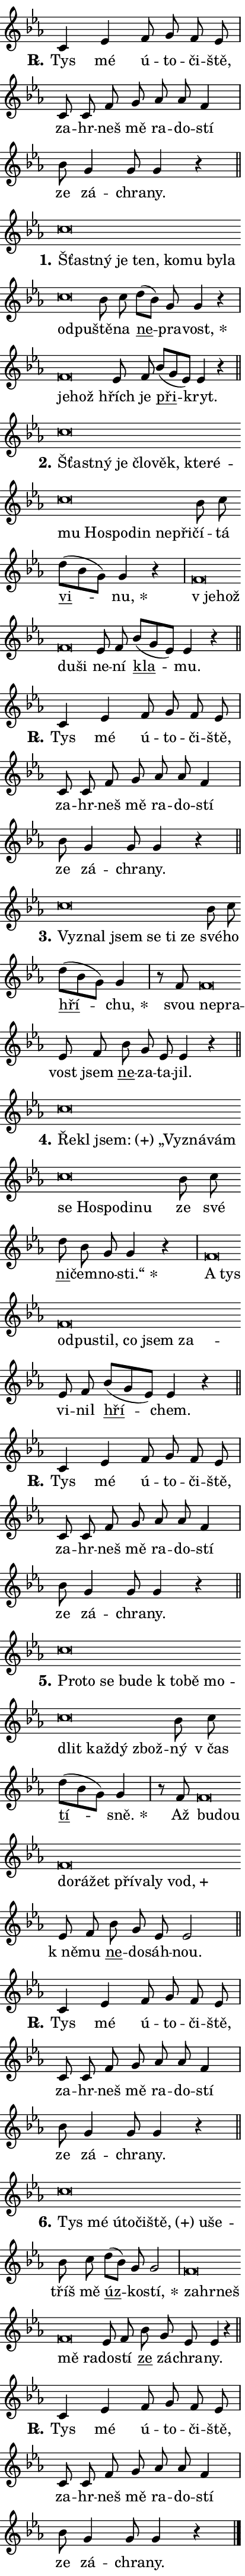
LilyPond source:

\version "2.24.0"
\header { tagline = "" }
\paper {
  indent = 0\cm
  top-margin = 0\cm
  right-margin = 0.13\cm % to fit lyric hyphens
  bottom-margin = 0\cm
  left-margin = 0\cm
  paper-width = 7\cm
  page-breaking = #ly:one-page-breaking
  system-system-spacing.basic-distance = #11
  score-system-spacing.basic-distance = #11
  ragged-last = ##f
}


%% Author: Thomas Morley
%% https://lists.gnu.org/archive/html/lilypond-user/2020-05/msg00002.html
#(define (line-position grob)
"Returns position of @var[grob} in current system:
   @code{'start}, if at first time-step
   @code{'end}, if at last time-step
   @code{'middle} otherwise
"
  (let* ((col (ly:item-get-column grob))
         (ln (ly:grob-object col 'left-neighbor))
         (rn (ly:grob-object col 'right-neighbor))
         (col-to-check-left (if (ly:grob? ln) ln col))
         (col-to-check-right (if (ly:grob? rn) rn col))
         (break-dir-left
           (and
             (ly:grob-property col-to-check-left 'non-musical #f)
             (ly:item-break-dir col-to-check-left)))
         (break-dir-right
           (and
             (ly:grob-property col-to-check-right 'non-musical #f)
             (ly:item-break-dir col-to-check-right))))
        (cond ((eqv? 1 break-dir-left) 'start)
              ((eqv? -1 break-dir-right) 'end)
              (else 'middle))))

#(define (tranparent-at-line-position vctor)
  (lambda (grob)
  "Relying on @code{line-position} select the relevant enry from @var{vctor}.
Used to determine transparency,"
    (case (line-position grob)
      ((end) (not (vector-ref vctor 0)))
      ((middle) (not (vector-ref vctor 1)))
      ((start) (not (vector-ref vctor 2))))))

noteHeadBreakVisibility =
#(define-music-function (break-visibility)(vector?)
"Makes @code{NoteHead}s transparent relying on @var{break-visibility}"
#{
  \override NoteHead.transparent =
    #(tranparent-at-line-position break-visibility)
#})

#(define delete-ledgers-for-transparent-note-heads
  (lambda (grob)
    "Reads whether a @code{NoteHead} is transparent.
If so this @code{NoteHead} is removed from @code{'note-heads} from
@var{grob}, which is supposed to be @code{LedgerLineSpanner}.
As a result ledgers are not printed for this @code{NoteHead}"
    (let* ((nhds-array (ly:grob-object grob 'note-heads))
           (nhds-list
             (if (ly:grob-array? nhds-array)
                 (ly:grob-array->list nhds-array)
                 '()))
           ;; Relies on the transparent-property being done before
           ;; Staff.LedgerLineSpanner.after-line-breaking is executed.
           ;; This is fragile ...
           (to-keep
             (remove
               (lambda (nhd)
                 (ly:grob-property nhd 'transparent #f))
               nhds-list)))
      ;; TODO find a better method to iterate over grob-arrays, similiar
      ;; to filter/remove etc for lists
      ;; For now rebuilt from scratch
      (set! (ly:grob-object grob 'note-heads)  '())
      (for-each
        (lambda (nhd)
          (ly:pointer-group-interface::add-grob grob 'note-heads nhd))
        to-keep))))

squashNotes = {
  \override NoteHead.X-extent = #'(-0.2 . 0.2)
  \override NoteHead.Y-extent = #'(-0.75 . 0)
  \override NoteHead.stencil =
    #(lambda (grob)
       (let ((pos (ly:grob-property grob 'staff-position)))
         (begin
           (if (< pos -7) (display "ERROR: Lower brevis then expected\n") (display ""))
           (if (<= pos -6) ly:text-interface::print ly:note-head::print))))
}
unSquashNotes = {
  \revert NoteHead.X-extent
  \revert NoteHead.Y-extent
  \revert NoteHead.stencil
}

hideNotes = \noteHeadBreakVisibility #begin-of-line-visible
unHideNotes = \noteHeadBreakVisibility #all-visible

% work-around for resetting accidentals
% https://lilypond.org/doc/v2.23/Documentation/notation/displaying-rhythms#unmetered-music
cadenzaMeasure = {
  \cadenzaOff
  \partial 1024 s1024
  \cadenzaOn
}

#(define-markup-command (accent layout props text) (markup?)
  "Underline accented syllable"
  (interpret-markup layout props
    #{\markup \override #'(offset . 4.3) \underline { #text }#}))

responsum = \markup \concat {
  "R" \hspace #-1.05 \path #0.1 #'((moveto 0 0.07) (lineto 0.9 0.8)) \hspace #0.05 "."
}

spaceSize = #0.6828661417322834 % exact space size for TeX Gyre Schola

\layout {
  \context {
    \Staff
    \remove "Time_signature_engraver"
    \override LedgerLineSpanner.after-line-breaking = #delete-ledgers-for-transparent-note-heads
  }
  \context {
    \Lyrics {
      \override LyricSpace.minimum-distance = \spaceSize
      \override LyricText.font-name = #"TeX Gyre Schola"
      \override LyricText.font-size = 1
      \override StanzaNumber.font-name = #"TeX Gyre Schola Bold"
      \override StanzaNumber.font-size = 1
    }
  }
  \context {
    \Score 
    \override NoteHead.text =
      #(lambda (grob) 
        (let ((pos (ly:grob-property grob 'staff-position)))
          #{\markup {
            \combine
              \halign #-0.55 \raise #(if (= pos -6) 0 0.5) \override #'(thickness . 2) \draw-line #'(3.2 . 0)
              \musicglyph "noteheads.sM1"
          }#}))
  }
}

% magnetic-lyrics.ily
%
%   written by
%     Jean Abou Samra <jean@abou-samra.fr>
%     Werner Lemberg <wl@gnu.org>
%
%   adapted by
%     Jiri Hon <jiri.hon@gmail.com>
%
% Version 2022-Apr-15

% https://www.mail-archive.com/lilypond-user@gnu.org/msg149350.html

#(define (Left_hyphen_pointer_engraver context)
   "Collect syllable-hyphen-syllable occurrences in lyrics and store
them in properties.  This engraver only looks to the left.  For
example, if the lyrics input is @code{foo -- bar}, it does the
following.

@itemize @bullet
@item
Set the @code{text} property of the @code{LyricHyphen} grob between
@q{foo} and @q{bar} to @code{foo}.

@item
Set the @code{left-hyphen} property of the @code{LyricText} grob with
text @q{foo} to the @code{LyricHyphen} grob between @q{foo} and
@q{bar}.
@end itemize

Use this auxiliary engraver in combination with the
@code{lyric-@/text::@/apply-@/magnetic-@/offset!} hook."
   (let ((hyphen #f)
         (text #f))
     (make-engraver
      (acknowledgers
       ((lyric-syllable-interface engraver grob source-engraver)
        (set! text grob)))
      (end-acknowledgers
       ((lyric-hyphen-interface engraver grob source-engraver)
        ;(when (not (grob::has-interface grob 'lyric-space-interface))
          (set! hyphen grob)));)
      ((stop-translation-timestep engraver)
       (when (and text hyphen)
         (ly:grob-set-object! text 'left-hyphen hyphen))
       (set! text #f)
       (set! hyphen #f)))))

#(define (lyric-text::apply-magnetic-offset! grob)
   "If the space between two syllables is less than the value in
property @code{LyricText@/.details@/.squash-threshold}, move the right
syllable to the left so that it gets concatenated with the left
syllable.

Use this function as a hook for
@code{LyricText@/.after-@/line-@/breaking} if the
@code{Left_@/hyphen_@/pointer_@/engraver} is active."
   (let ((hyphen (ly:grob-object grob 'left-hyphen #f)))
     (when hyphen
       (let ((left-text (ly:spanner-bound hyphen LEFT)))
         (when (grob::has-interface left-text 'lyric-syllable-interface)
           (let* ((common (ly:grob-common-refpoint grob left-text X))
                  (this-x-ext (ly:grob-extent grob common X))
                  (left-x-ext
                   (begin
                     ;; Trigger magnetism for left-text.
                     (ly:grob-property left-text 'after-line-breaking)
                     (ly:grob-extent left-text common X)))
                  ;; `delta` is the gap width between two syllables.
                  (delta (- (interval-start this-x-ext)
                            (interval-end left-x-ext)))
                  (details (ly:grob-property grob 'details))
                  (threshold (assoc-get 'squash-threshold details 0.2)))
             (when (< delta threshold)
               (let* (;; We have to manipulate the input text so that
                      ;; ligatures crossing syllable boundaries are not
                      ;; disabled.  For languages based on the Latin
                      ;; script this is essentially a beautification.
                      ;; However, for non-Western scripts it can be a
                      ;; necessity.
                      (lt (ly:grob-property left-text 'text))
                      (rt (ly:grob-property grob 'text))
                      (is-space (grob::has-interface hyphen 'lyric-space-interface))
                      (space (if is-space " " ""))
                      (extra-delta (if is-space spaceSize 0))
                      ;; Append new syllable.
                      (ltrt-space (if (and (string? lt) (string? rt))
                                (string-append lt space rt)
                                (make-concat-markup (list lt space rt))))
                      ;; Right-align `ltrt` to the right side.
                      (ltrt-space-markup (grob-interpret-markup
                               grob
                               (make-translate-markup
                                (cons (interval-length this-x-ext) 0)
                                (make-right-align-markup ltrt-space)))))
                 (begin
                   ;; Don't print `left-text`.
                   (ly:grob-set-property! left-text 'stencil #f)
                   ;; Set text and stencil (which holds all collected
                   ;; syllables so far) and shift it to the left.
                   (ly:grob-set-property! grob 'text ltrt-space)
                   (ly:grob-set-property! grob 'stencil ltrt-space-markup)
                   (ly:grob-translate-axis! grob (- (- delta extra-delta)) X))))))))))


#(define (lyric-hyphen::displace-bounds-first grob)
   ;; Make very sure this callback isn't triggered too early.
   (let ((left (ly:spanner-bound grob LEFT))
         (right (ly:spanner-bound grob RIGHT)))
     (ly:grob-property left 'after-line-breaking)
     (ly:grob-property right 'after-line-breaking)
     (ly:lyric-hyphen::print grob)))

squashThreshold = #0.4

\layout {
  \context {
    \Lyrics
    \consists #Left_hyphen_pointer_engraver
    \override LyricText.after-line-breaking =
      #lyric-text::apply-magnetic-offset!
    \override LyricHyphen.stencil = #lyric-hyphen::displace-bounds-first
    \override LyricText.details.squash-threshold = \squashThreshold
    \override LyricHyphen.minimum-distance = 0
    \override LyricHyphen.minimum-length = \squashThreshold
  }
}

squashText = \override LyricText.details.squash-threshold = 9999
unSquashText = \override LyricText.details.squash-threshold = \squashThreshold

leftText = \override LyricText.self-alignment-X = #LEFT
unLeftText = \revert LyricText.self-alignment-X

starOffset = #(lambda (grob) 
                (let ((x_offset (ly:self-alignment-interface::aligned-on-x-parent grob)))
                  (if (= x_offset 0) 0 (+ x_offset 1.2))))

star = #(define-music-function (syllable)(string?)
"Append star separator at the end of a syllable"
#{
  \once \override LyricText.X-offset = #starOffset
  \lyricmode { \markup {
    #syllable
    \override #'((font-name . "TeX Gyre Schola Bold")) \hspace #0.2 \lower #0.65 \larger "*"
  } }
#})

starAccent = #(define-music-function (syllable)(string?)
"Append star separator at the end of a syllable and make accent"
#{
  \once \override LyricText.X-offset = #starOffset
  \lyricmode { \markup {
    \accent #syllable
    \override #'((font-name . "TeX Gyre Schola Bold")) \hspace #0.2 \lower #0.65 \larger "*"
  } }
#})

breath = #(define-music-function (syllable)(string?)
"Append breathing indicator at the end of a syllable"
#{
  \lyricmode { \markup { #syllable "+" } }
#})

optionalBreath = #(define-music-function (syllable)(string?)
"Append optional breathing indicator at the end of a syllable"
#{
  \lyricmode { \markup { #syllable "(+)" } }
#})


\score {
    <<
        \new Voice = "melody" { \cadenzaOn \key es \major \relative { c'4 es f8 g f es \cadenzaMeasure \bar "|" c c f g as as f4 \cadenzaMeasure \bar "|" bes8 g4 g8 g4 r \cadenzaMeasure \bar "||" \break } }
        \new Lyrics \lyricsto "melody" { \lyricmode { \set stanza = \responsum
Tys mé ú -- to -- či -- ště, za -- hr -- neš mě ra -- do -- stí ze zá -- chra -- ny. } }
    >>
    \layout {}
}

\score {
    <<
        \new Voice = "melody" { \cadenzaOn \key es \major \relative { \squashNotes c''\breve*1/16 \hideNotes \breve*1/16 \bar "" \breve*1/16 \bar "" \breve*1/16 \bar "" \breve*1/16 \bar "" \breve*1/16 \bar "" \breve*1/16 \bar "" \breve*1/16 \bar "" \breve*1/16 \breve*1/16 \bar "" \unHideNotes \unSquashNotes bes8 c \bar "" d[( bes)] g g4 r \cadenzaMeasure \bar "|" \squashNotes f\breve*1/16 \hideNotes \breve*1/16 \bar "" \unHideNotes \unSquashNotes es8 f \bar "" bes[( g es)] es4 r \cadenzaMeasure \bar "||" \break } }
        \new Lyrics \lyricsto "melody" { \lyricmode { \set stanza = "1."
\leftText Šťast -- \squashText ný je ten, ko -- mu by -- la od -- pu -- \unLeftText \unSquashText ště -- na \markup \accent ne -- pra -- \star vost, \leftText je -- \squashText hož \unLeftText \unSquashText hřích je \markup \accent při -- kryt. } }
    >>
    \layout {}
}

\score {
    <<
        \new Voice = "melody" { \cadenzaOn \key es \major \relative { \squashNotes c''\breve*1/16 \hideNotes \breve*1/16 \bar "" \breve*1/16 \bar "" \breve*1/16 \bar "" \breve*1/16 \bar "" \breve*1/16 \bar "" \breve*1/16 \bar "" \breve*1/16 \bar "" \breve*1/16 \bar "" \breve*1/16 \bar "" \breve*1/16 \bar "" \breve*1/16 \breve*1/16 \bar "" \unHideNotes \unSquashNotes bes8 c \bar "" d[( bes g)] g4 r \cadenzaMeasure \bar "|" \squashNotes f\breve*1/16 \hideNotes \breve*1/16 \bar "" \breve*1/16 \breve*1/16 \bar "" \unHideNotes \unSquashNotes es8 f \bar "" bes[( g es)] es4 r \cadenzaMeasure \bar "||" \break } }
        \new Lyrics \lyricsto "melody" { \lyricmode { \set stanza = "2."
\leftText Šťast -- \squashText ný je člo -- věk, kte -- ré -- mu Ho -- spo -- din ne -- při -- \unLeftText \unSquashText čí -- tá \markup \accent vi -- \star nu, \leftText "v je" -- \squashText hož du -- ši \unLeftText \unSquashText ne -- ní \markup \accent kla -- mu. } }
    >>
    \layout {}
}

\score {
    <<
        \new Voice = "melody" { \cadenzaOn \key es \major \relative { c'4 es f8 g f es \cadenzaMeasure \bar "|" c c f g as as f4 \cadenzaMeasure \bar "|" bes8 g4 g8 g4 r \cadenzaMeasure \bar "||" \break } }
        \new Lyrics \lyricsto "melody" { \lyricmode { \set stanza = \responsum
Tys mé ú -- to -- či -- ště, za -- hr -- neš mě ra -- do -- stí ze zá -- chra -- ny. } }
    >>
    \layout {}
}

\score {
    <<
        \new Voice = "melody" { \cadenzaOn \key es \major \relative { \squashNotes c''\breve*1/16 \hideNotes \breve*1/16 \bar "" \breve*1/16 \bar "" \breve*1/16 \bar "" \breve*1/16 \breve*1/16 \bar "" \unHideNotes \unSquashNotes bes8 c \bar "" d[( bes g)] g4 \cadenzaMeasure \bar "|" r8 f8 \squashNotes f\breve*1/16 \hideNotes \breve*1/16 \bar "" \unHideNotes \unSquashNotes es8 f \bar "" bes g es es4 r \cadenzaMeasure \bar "||" \break } }
        \new Lyrics \lyricsto "melody" { \lyricmode { \set stanza = "3."
\leftText Vy -- \squashText znal jsem se ti ze \unLeftText \unSquashText své -- ho \markup \accent hří -- \star chu, svou \leftText ne -- \squashText pra -- \unLeftText \unSquashText vost jsem \markup \accent ne -- za -- ta -- jil. } }
    >>
    \layout {}
}

\score {
    <<
        \new Voice = "melody" { \cadenzaOn \key es \major \relative { \squashNotes c''\breve*1/16 \hideNotes \breve*1/16 \bar "" \breve*1/16 \bar "" \breve*1/16 \bar "" \breve*1/16 \bar "" \breve*1/16 \bar "" \breve*1/16 \bar "" \breve*1/16 \bar "" \breve*1/16 \bar "" \breve*1/16 \breve*1/16 \bar "" \unHideNotes \unSquashNotes bes8 c \bar "" d bes g g4 r \cadenzaMeasure \bar "|" \squashNotes f\breve*1/16 \hideNotes \breve*1/16 \bar "" \breve*1/16 \bar "" \breve*1/16 \bar "" \breve*1/16 \bar "" \breve*1/16 \bar "" \breve*1/16 \breve*1/16 \bar "" \unHideNotes \unSquashNotes es8 f \bar "" bes[( g es)] es4 r \cadenzaMeasure \bar "||" \break } }
        \new Lyrics \lyricsto "melody" { \lyricmode { \set stanza = "4."
\leftText Ře -- \squashText kl \optionalBreath jsem: „Vy -- zná -- vám se Ho -- spo -- di -- nu \unLeftText \unSquashText ze své \markup \accent ni -- čem -- no -- \star sti.“ \leftText A \squashText tys od -- pu -- stil, co jsem za -- \unLeftText \unSquashText vi -- nil \markup \accent hří -- chem. } }
    >>
    \layout {}
}

\score {
    <<
        \new Voice = "melody" { \cadenzaOn \key es \major \relative { c'4 es f8 g f es \cadenzaMeasure \bar "|" c c f g as as f4 \cadenzaMeasure \bar "|" bes8 g4 g8 g4 r \cadenzaMeasure \bar "||" \break } }
        \new Lyrics \lyricsto "melody" { \lyricmode { \set stanza = \responsum
Tys mé ú -- to -- či -- ště, za -- hr -- neš mě ra -- do -- stí ze zá -- chra -- ny. } }
    >>
    \layout {}
}

\score {
    <<
        \new Voice = "melody" { \cadenzaOn \key es \major \relative { \squashNotes c''\breve*1/16 \hideNotes \breve*1/16 \bar "" \breve*1/16 \bar "" \breve*1/16 \bar "" \breve*1/16 \bar "" \breve*1/16 \bar "" \breve*1/16 \bar "" \breve*1/16 \bar "" \breve*1/16 \bar "" \breve*1/16 \bar "" \breve*1/16 \breve*1/16 \bar "" \unHideNotes \unSquashNotes bes8 c \bar "" d[( bes g)] g4 \cadenzaMeasure \bar "|" r8 f8 \squashNotes f\breve*1/16 \hideNotes \breve*1/16 \bar "" \breve*1/16 \bar "" \breve*1/16 \bar "" \breve*1/16 \bar "" \breve*1/16 \bar "" \breve*1/16 \bar "" \breve*1/16 \breve*1/16 \bar "" \unHideNotes \unSquashNotes es8 f \bar "" bes g es es2 \cadenzaMeasure \bar "||" \break } }
        \new Lyrics \lyricsto "melody" { \lyricmode { \set stanza = "5."
\leftText Pro -- \squashText to se bu -- de "k to" -- bě mo -- dlit kaž -- dý zbož -- \unLeftText \unSquashText ný "v čas" \markup \accent tí -- \star sně. Až \leftText bu -- \squashText dou do -- rá -- žet pří -- va -- ly \breath "vod," \unLeftText \unSquashText "k ně" -- mu \markup \accent ne -- do -- sáh -- nou. } }
    >>
    \layout {}
}

\score {
    <<
        \new Voice = "melody" { \cadenzaOn \key es \major \relative { c'4 es f8 g f es \cadenzaMeasure \bar "|" c c f g as as f4 \cadenzaMeasure \bar "|" bes8 g4 g8 g4 r \cadenzaMeasure \bar "||" \break } }
        \new Lyrics \lyricsto "melody" { \lyricmode { \set stanza = \responsum
Tys mé ú -- to -- či -- ště, za -- hr -- neš mě ra -- do -- stí ze zá -- chra -- ny. } }
    >>
    \layout {}
}

\score {
    <<
        \new Voice = "melody" { \cadenzaOn \key es \major \relative { \squashNotes c''\breve*1/16 \hideNotes \breve*1/16 \bar "" \breve*1/16 \bar "" \breve*1/16 \bar "" \breve*1/16 \bar "" \breve*1/16 \bar "" \breve*1/16 \breve*1/16 \bar "" \unHideNotes \unSquashNotes bes8 c \bar "" d[( bes)] g g2 \cadenzaMeasure \bar "|" \squashNotes f\breve*1/16 \hideNotes \breve*1/16 \bar "" \breve*1/16 \bar "" \breve*1/16 \breve*1/16 \bar "" \unHideNotes \unSquashNotes es8 f \bar "" bes g es es4 r \cadenzaMeasure \bar "||" \break } }
        \new Lyrics \lyricsto "melody" { \lyricmode { \set stanza = "6."
\leftText Tys \squashText mé ú -- to -- či -- \optionalBreath ště, u -- še -- \unLeftText \unSquashText tříš mě \markup \accent úz -- ko -- \star stí, \leftText za -- \squashText hr -- neš mě ra -- \unLeftText \unSquashText do -- stí \markup \accent ze zá -- chra -- ny. } }
    >>
    \layout {}
}

\score {
    <<
        \new Voice = "melody" { \cadenzaOn \key es \major \relative { c'4 es f8 g f es \cadenzaMeasure \bar "|" c c f g as as f4 \cadenzaMeasure \bar "|" bes8 g4 g8 g4 r \cadenzaMeasure \bar "||" \break } \bar "|." }
        \new Lyrics \lyricsto "melody" { \lyricmode { \set stanza = \responsum
Tys mé ú -- to -- či -- ště, za -- hr -- neš mě ra -- do -- stí ze zá -- chra -- ny. } }
    >>
    \layout {}
}
